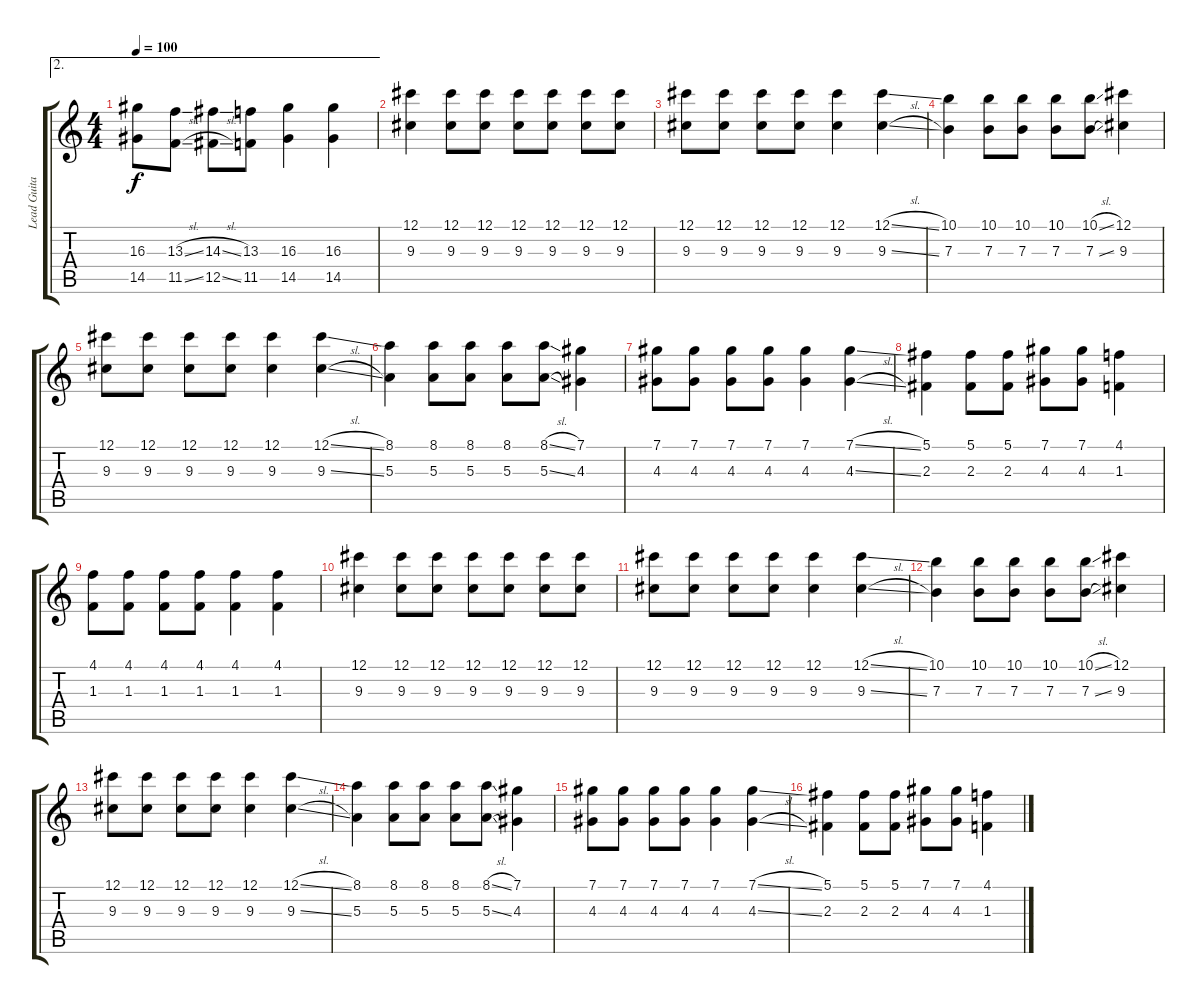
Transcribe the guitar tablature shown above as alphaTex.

\track ("Lead Guitar" "Lead Guita") {instrument distortionguitar}
\staff {score tabs}
\tuning (Db4 Ab3 E3 B2 Gb2 B1) {hide}
\ae 2
\ts (4 4)
\tempo 100
\clef g2
\ks c
(16.3{t} 14.5{t}).8{dy f} (13.3{sl} 11.5{sl}).8 (14.3{sl} 12.5{sl}).8 (13.3 11.5).8 (16.3 14.5).4 (16.3 14.5).4 |
(12.1 9.3).4 (12.1 9.3).8 (12.1 9.3).8 (12.1 9.3).8 (12.1 9.3).8 (12.1 9.3).8 (12.1 9.3).8 |
(12.1 9.3).8 (12.1 9.3).8 (12.1 9.3).8 (12.1 9.3).8 (12.1 9.3).4 (12.1{sl} 9.3{sl}).4 |
(10.1 7.3).4 (10.1 7.3).8 (10.1 7.3).8 (10.1 7.3).8 (10.1{sl} 7.3{sl}).8 (12.1 9.3).4 |
(12.1 9.3).8 (12.1 9.3).8 (12.1 9.3).8 (12.1 9.3).8 (12.1 9.3).4 (12.1{sl} 9.3{sl}).4 |
(8.1 5.3).4 (8.1 5.3).8 (8.1 5.3).8 (8.1 5.3).8 (8.1{sl} 5.3{sl}).8 (7.1 4.3).4 |
(7.1 4.3).8 (7.1 4.3).8 (7.1 4.3).8 (7.1 4.3).8 (7.1 4.3).4 (7.1{sl} 4.3{sl}).4 |
(5.1 2.3).4 (5.1 2.3).8 (5.1 2.3).8 (7.1 4.3).8 (7.1 4.3).8 (4.1 1.3).4 |
(4.1 1.3).8 (4.1 1.3).8 (4.1 1.3).8 (4.1 1.3).8 (4.1 1.3).4 (4.1 1.3).4 |
(12.1 9.3).4 (12.1 9.3).8 (12.1 9.3).8 (12.1 9.3).8 (12.1 9.3).8 (12.1 9.3).8 (12.1 9.3).8 |
(12.1 9.3).8 (12.1 9.3).8 (12.1 9.3).8 (12.1 9.3).8 (12.1 9.3).4 (12.1{sl} 9.3{sl}).4 |
(10.1 7.3).4 (10.1 7.3).8 (10.1 7.3).8 (10.1 7.3).8 (10.1{sl} 7.3{sl}).8 (12.1 9.3).4 |
(12.1 9.3).8 (12.1 9.3).8 (12.1 9.3).8 (12.1 9.3).8 (12.1 9.3).4 (12.1{sl} 9.3{sl}).4 |
(8.1 5.3).4 (8.1 5.3).8 (8.1 5.3).8 (8.1 5.3).8 (8.1{sl} 5.3{sl}).8 (7.1 4.3).4 |
(7.1 4.3).8 (7.1 4.3).8 (7.1 4.3).8 (7.1 4.3).8 (7.1 4.3).4 (7.1{sl} 4.3{sl}).4 |
(5.1 2.3).4 (5.1 2.3).8 (5.1 2.3).8 (7.1 4.3).8 (7.1 4.3).8 (4.1 1.3).4
